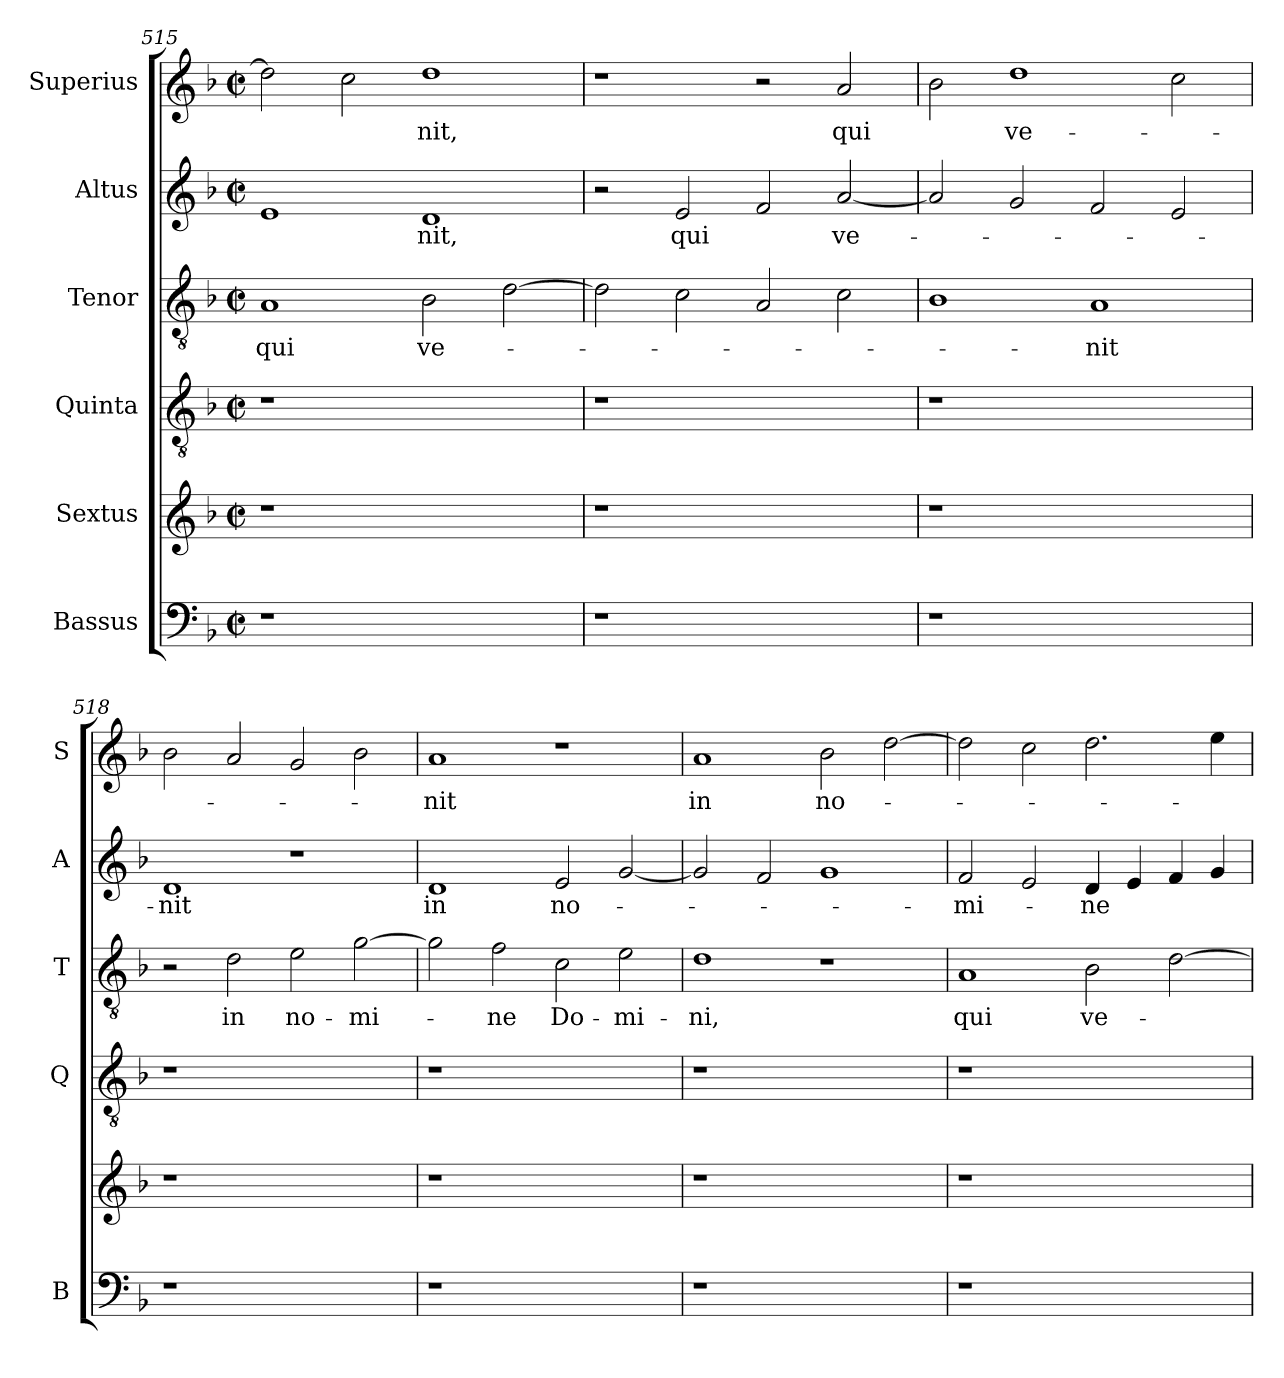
**kern	**kern	**kern	**kern	**text	**kern	**text	**kern	**text
*part6	*part5	*part4	*part3	*part3	*part2	*part2	*part1	*part1
*staff6	*staff5	*staff4	*staff3	*staff3	*staff2	*staff2	*staff1	*staff1
*I"Bassus	*I"Sextus	*I"Quinta	*I"Tenor	*	*I"Altus	*	*I"Superius	*
*I'B	*	*I'Q	*I'T	*	*I'A	*	*I'S	*
!!LO:LB:g=z
*clefF4	*clefG2	*clefGv2	*clefGv2	*	*clefG2	*	*clefG2	*
*k[b-]	*k[b-]	*k[b-]	*k[b-]	*	*k[b-]	*	*k[b-]	*
*F:	*F:	*F:	*F:	*	*F:	*	*F:	*
*M2/2	*M2/2	*M2/2	*M2/2	*	*M2/2	*	*M2/2	*
*met(c|)	*met(c|)	*met(c|)	*met(c|)	*	*met(c|)	*	*met(c|)	*
=515	=515	=515	=515	=515	=515	=515	=515	=515
!	!	!	!	!LO:LY:b	!	!	!	!
1r	1r	1r	1A	qui	1e	.	2dd\]	.
.	.	.	.	.	.	.	2cc\	.
!	!	!	!	!LO:LY:b	!	!LO:LY:b	!	!LO:LY:b
1ryy	1ryy	1ryy	2B-\	ve-	1d	-nit,	1dd	-nit,
.	.	.	[2d\	.	.	.	.	.
=516	=516	=516	=516	=516	=516	=516	=516	=516
1r	1r	1r	2d\]	.	2r	.	1r	.
!	!	!	!	!	!	!LO:LY:b	!	!
.	.	.	2c\	.	2e/	qui	.	.
1ryy	1ryy	1ryy	2A/	.	2f/	.	2r	.
!	!	!	!	!	!	!LO:LY:b	!	!LO:LY:b
.	.	.	2c\	.	[2a/	ve-	2a/	qui
=517	=517	=517	=517	=517	=517	=517	=517	=517
1r	1r	1r	1B-	.	2a/]	.	2b-\	.
!	!	!	!	!	!	!	!	!LO:LY:b
.	.	.	.	.	2g/	.	1dd	ve-
!	!	!	!	!LO:LY:b	!	!	!	!
1ryy	1ryy	1ryy	1A	-nit	2f/	.	.	.
.	.	.	.	.	2e/	.	2cc\	.
=518	=518	=518	=518	=518	=518	=518	=518	=518
!	!	!	!	!	!	!LO:LY:b	!	!
1r	1r	1r	2r	.	1d	-nit	2b-\	.
!	!	!	!	!LO:LY:b	!	!	!	!
.	.	.	2d\	in	.	.	2a/	.
!	!	!	!	!LO:LY:b	!	!	!	!
1ryy	1ryy	1ryy	2e\	no-	1r	.	2g/	.
!	!	!	!	!LO:LY:b	!	!	!	!
.	.	.	[2g\	-mi-	.	.	2b-\	.
=519	=519	=519	=519	=519	=519	=519	=519	=519
!	!	!	!	!	!	!LO:LY:b	!	!LO:LY:b
1r	1r	1r	2g\]	.	1d	in	1a	-nit
!	!	!	!	!LO:LY:b	!	!	!	!
.	.	.	2f\	-ne	.	.	.	.
!	!	!	!	!LO:LY:b	!	!LO:LY:b	!	!
1ryy	1ryy	1ryy	2c\	Do-	2e/	no-	1r	.
!	!	!	!	!LO:LY:b	!	!	!	!
.	.	.	2e\	-mi-	[2g/	.	.	.
=520	=520	=520	=520	=520	=520	=520	=520	=520
!	!	!	!	!LO:LY:b	!	!	!	!LO:LY:b
1r	1r	1r	1d	-ni,	2g/]	.	1a	in
.	.	.	.	.	2f/	.	.	.
!	!	!	!	!	!	!	!	!LO:LY:b
1ryy	1ryy	1ryy	1r	.	1g	.	2b-\	no-
.	.	.	.	.	.	.	[2dd\	.
=521	=521	=521	=521	=521	=521	=521	=521	=521
!	!	!	!	!LO:LY:b	!	!LO:LY:b	!	!
1r	1r	1r	1A	qui	2f/	-mi-	2dd\]	.
.	.	.	.	.	2e/	.	2cc\	.
!	!	!	!	!LO:LY:b	!	!LO:LY:b	!	!
1ryy	1ryy	1ryy	2B-\	ve-	4d/	-ne	2.dd\	.
.	.	.	.	.	4e/	.	.	.
.	.	.	[2d\	.	4f/	.	.	.
.	.	.	.	.	4g/	.	4ee\	.
=	=	=	=	=	=	=	=	=
*-	*-	*-	*-	*-	*-	*-	*-	*-
